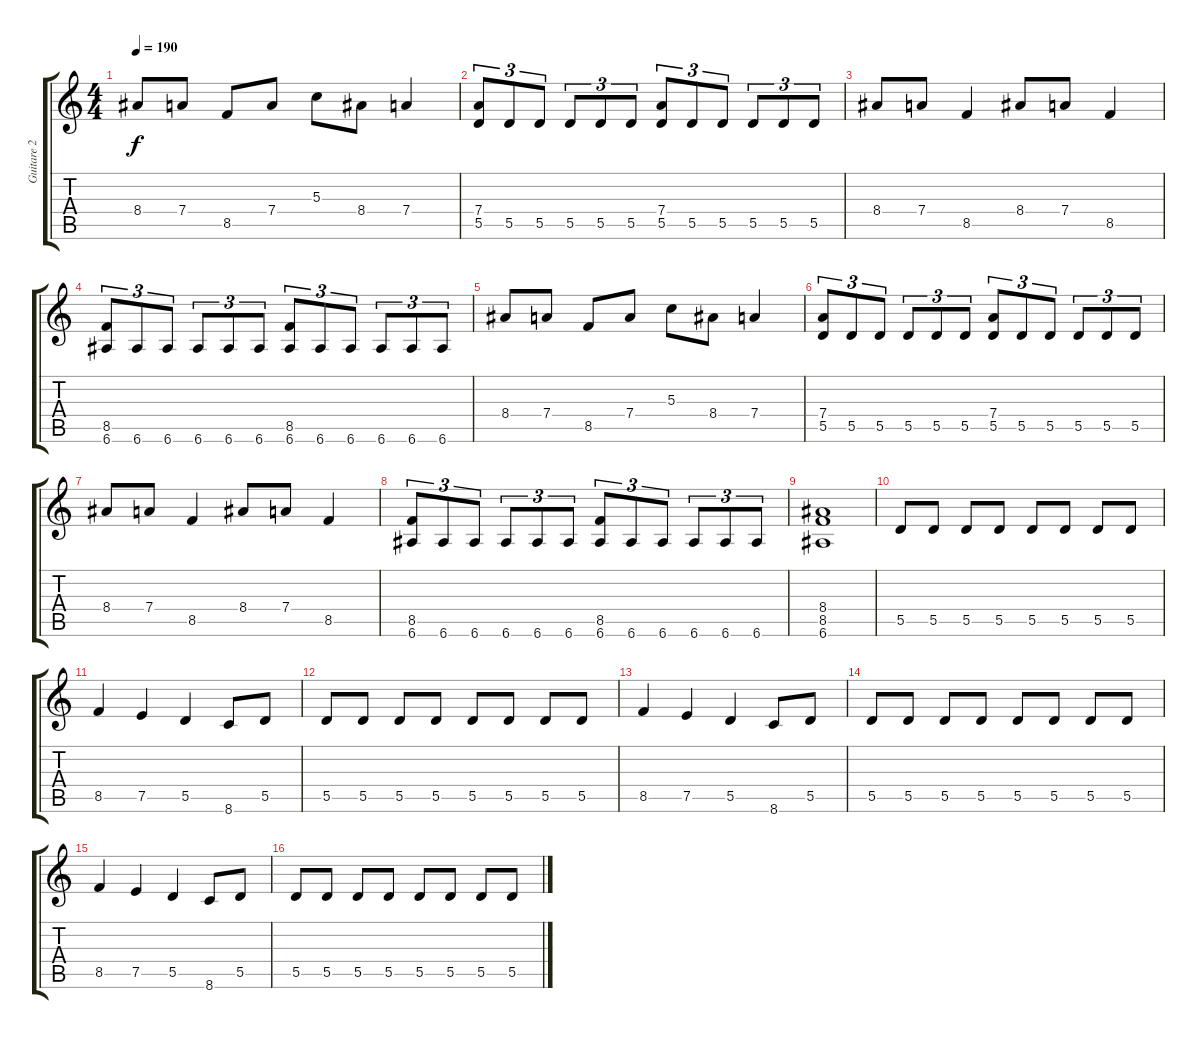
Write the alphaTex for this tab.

\track ("Guitare 2" "Guitare 2") {instrument distortionguitar}
\staff {score tabs}
\tuning (E4 B3 G3 D3 A2 E2) {hide}
\ts (4 4)
\tempo 190
\clef g2
\ks c
8.4.8{dy f} 7.4.8 8.5.8 7.4.8 5.3.8 8.4.8 7.4.4 |
(7.4 5.5).8{tu (3 2)} 5.5.8{tu (3 2)} 5.5.8{tu (3 2)} 5.5.8{tu (3 2)} 5.5.8{tu (3 2)} 5.5.8{tu (3 2)} (7.4 5.5).8{tu (3 2)} 5.5.8{tu (3 2)} 5.5.8{tu (3 2)} 5.5.8{tu (3 2)} 5.5.8{tu (3 2)} 5.5.8{tu (3 2)} |
8.4.8 7.4.8 8.5.4 8.4.8 7.4.8 8.5.4 |
(8.5 6.6).8{tu (3 2)} 6.6.8{tu (3 2)} 6.6.8{tu (3 2)} 6.6.8{tu (3 2)} 6.6.8{tu (3 2)} 6.6.8{tu (3 2)} (8.5 6.6).8{tu (3 2)} 6.6.8{tu (3 2)} 6.6.8{tu (3 2)} 6.6.8{tu (3 2)} 6.6.8{tu (3 2)} 6.6.8{tu (3 2)} |
8.4.8 7.4.8 8.5.8 7.4.8 5.3.8 8.4.8 7.4.4 |
(7.4 5.5).8{tu (3 2)} 5.5.8{tu (3 2)} 5.5.8{tu (3 2)} 5.5.8{tu (3 2)} 5.5.8{tu (3 2)} 5.5.8{tu (3 2)} (7.4 5.5).8{tu (3 2)} 5.5.8{tu (3 2)} 5.5.8{tu (3 2)} 5.5.8{tu (3 2)} 5.5.8{tu (3 2)} 5.5.8{tu (3 2)} |
8.4.8 7.4.8 8.5.4 8.4.8 7.4.8 8.5.4 |
(8.5 6.6).8{tu (3 2)} 6.6.8{tu (3 2)} 6.6.8{tu (3 2)} 6.6.8{tu (3 2)} 6.6.8{tu (3 2)} 6.6.8{tu (3 2)} (8.5 6.6).8{tu (3 2)} 6.6.8{tu (3 2)} 6.6.8{tu (3 2)} 6.6.8{tu (3 2)} 6.6.8{tu (3 2)} 6.6.8{tu (3 2)} |
(8.4 8.5 6.6).1 |
5.5.8 5.5.8 5.5.8 5.5.8 5.5.8 5.5.8 5.5.8 5.5.8 |
8.5.4 7.5.4 5.5.4 8.6.8 5.5.8 |
5.5.8 5.5.8 5.5.8 5.5.8 5.5.8 5.5.8 5.5.8 5.5.8 |
8.5.4 7.5.4 5.5.4 8.6.8 5.5.8 |
5.5.8 5.5.8 5.5.8 5.5.8 5.5.8 5.5.8 5.5.8 5.5.8 |
8.5.4 7.5.4 5.5.4 8.6.8 5.5.8 |
5.5.8 5.5.8 5.5.8 5.5.8 5.5.8 5.5.8 5.5.8 5.5.8
